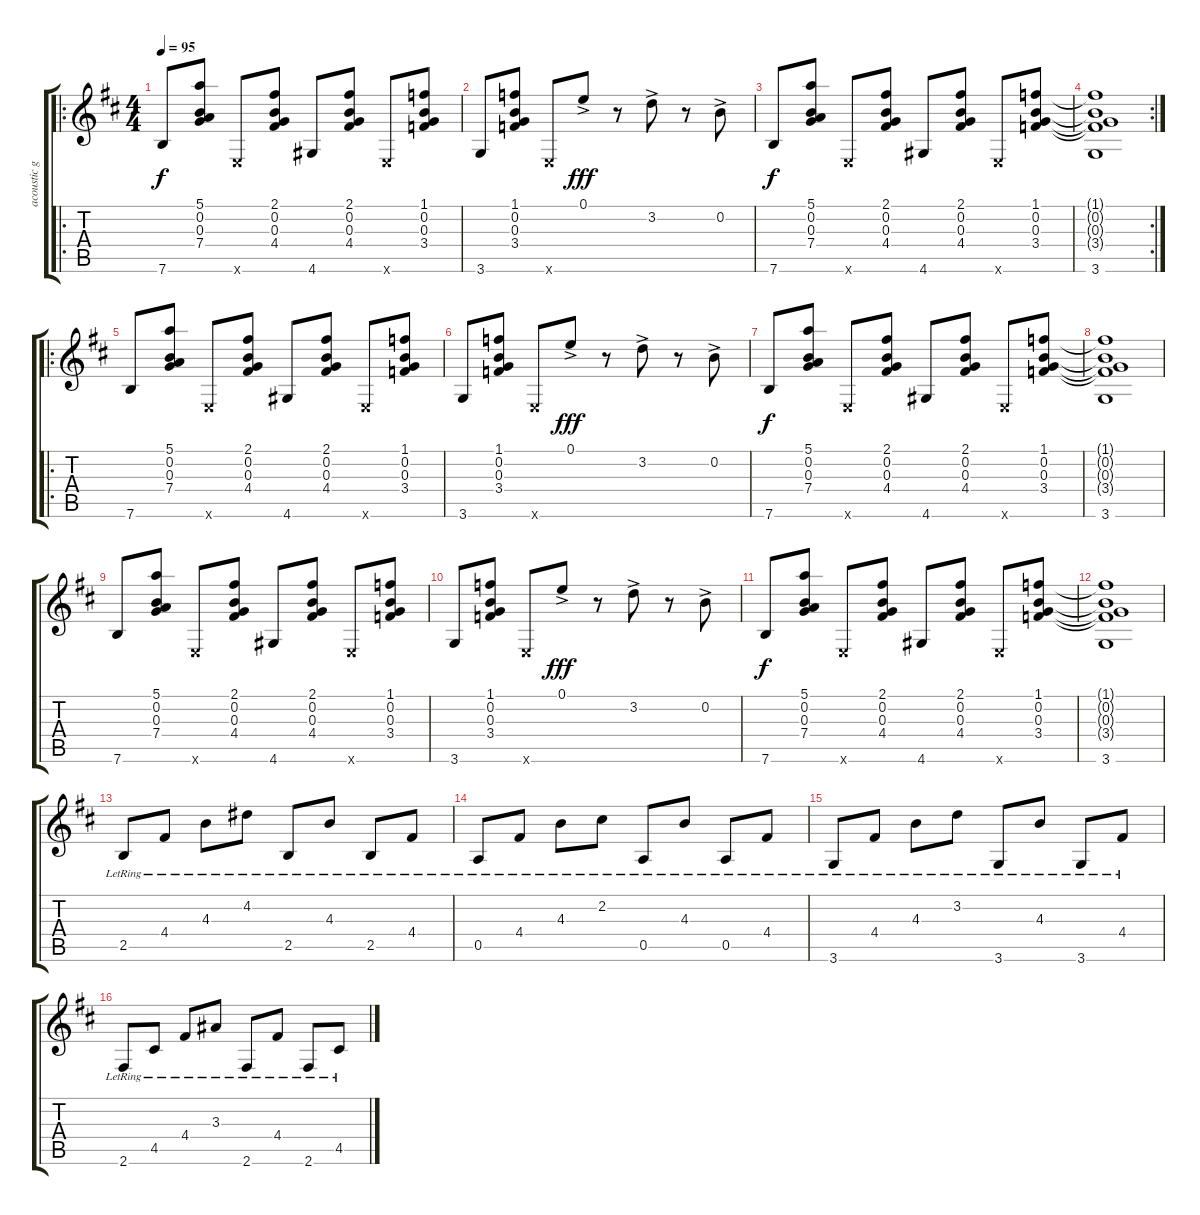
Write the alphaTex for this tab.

\track ("acoustic guitar" "acoustic g") {instrument acousticguitarsteel}
\staff {score tabs}
\tuning (E4 B3 G3 D3 A2 E2) {hide}
\ro
\ts (4 4)
\tempo 95
\clef g2
\ks d
7.6.8{dy f instrument acousticguitarsteel} (5.1 0.2 0.3 7.4).8 0.6{x}.8 (2.1 0.2 0.3 4.4).8 4.6.8 (2.1 0.2 0.3 4.4).8 0.6{x}.8 (1.1 0.2 0.3 3.4).8 |
3.6.8 (1.1 0.2 0.3 3.4).8 0.6{x}.8 0.1{ac}.8{dy fff} r.8 3.2{ac}.8 r.8 0.2{ac}.8 |
7.6.8{dy f} (5.1 0.2 0.3 7.4).8 0.6{x}.8 (2.1 0.2 0.3 4.4).8 4.6.8 (2.1 0.2 0.3 4.4).8 0.6{x}.8 (1.1 0.2 0.3 3.4).8 |
\rc 2
(1.1{t} 0.2{t} 0.3{t} 3.4{t} 3.6).1 |
\ro
7.6.8 (5.1 0.2 0.3 7.4).8 0.6{x}.8 (2.1 0.2 0.3 4.4).8 4.6.8 (2.1 0.2 0.3 4.4).8 0.6{x}.8 (1.1 0.2 0.3 3.4).8 |
3.6.8 (1.1 0.2 0.3 3.4).8 0.6{x}.8 0.1{ac}.8{dy fff} r.8 3.2{ac}.8 r.8 0.2{ac}.8 |
7.6.8{dy f} (5.1 0.2 0.3 7.4).8 0.6{x}.8 (2.1 0.2 0.3 4.4).8 4.6.8 (2.1 0.2 0.3 4.4).8 0.6{x}.8 (1.1 0.2 0.3 3.4).8 |
(1.1{t} 0.2{t} 0.3{t} 3.4{t} 3.6).1 |
7.6.8 (5.1 0.2 0.3 7.4).8 0.6{x}.8 (2.1 0.2 0.3 4.4).8 4.6.8 (2.1 0.2 0.3 4.4).8 0.6{x}.8 (1.1 0.2 0.3 3.4).8 |
3.6.8 (1.1 0.2 0.3 3.4).8 0.6{x}.8 0.1{ac}.8{dy fff} r.8 3.2{ac}.8 r.8 0.2{ac}.8 |
7.6.8{dy f} (5.1 0.2 0.3 7.4).8 0.6{x}.8 (2.1 0.2 0.3 4.4).8 4.6.8 (2.1 0.2 0.3 4.4).8 0.6{x}.8 (1.1 0.2 0.3 3.4).8 |
(1.1{t} 0.2{t} 0.3{t} 3.4{t} 3.6).1 |
2.5{lr}.8 4.4{lr}.8 4.3{lr}.8 4.2{lr}.8 2.5{lr}.8 4.3{lr}.8 2.5{lr}.8 4.4{lr}.8 |
0.5{lr}.8 4.4{lr}.8 4.3{lr}.8 2.2{lr}.8 0.5{lr}.8 4.3{lr}.8 0.5{lr}.8 4.4{lr}.8 |
3.6{lr}.8 4.4{lr}.8 4.3{lr}.8 3.2{lr}.8 3.6{lr}.8 4.3{lr}.8 3.6{lr}.8 4.4{lr}.8 |
2.6{lr}.8 4.5{lr}.8 4.4{lr}.8 3.3{lr}.8 2.6{lr}.8 4.4{lr}.8 2.6{lr}.8 4.5{lr}.8
